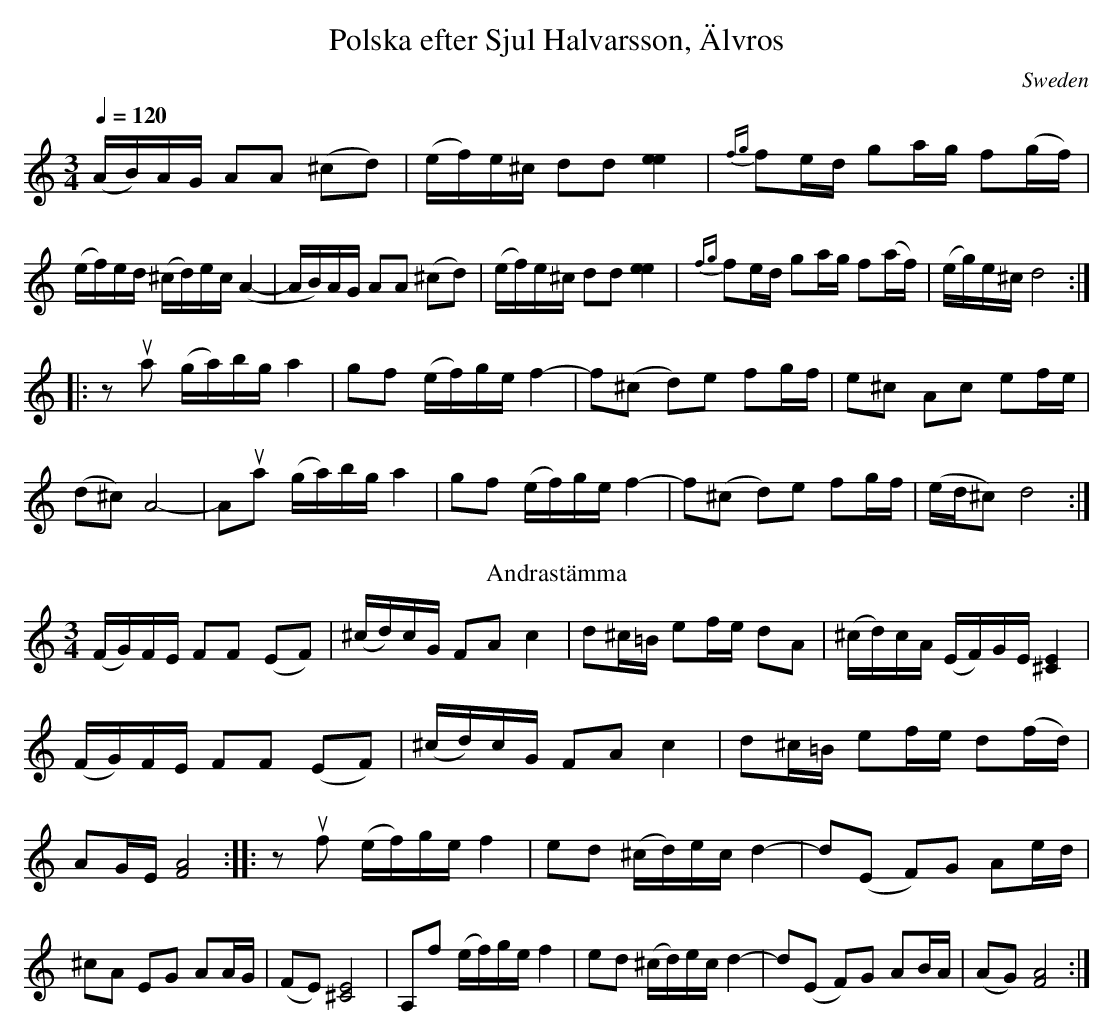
X:1
T:Polska efter Sjul Halvarsson, Älvros
O:Sweden
M:3/4
L:1/16
Q:1/4=120
K:C
(AB)AG A2A2 (^c2d2)|(ef)e^c d2d2 [e4e4]|\
{fg}f2ed g2ag f2(gf)|(ef)ed (^cd)ec (A4-|\
AB)AG A2A2 (^c2d2)|(ef)e^c d2d2 [e4e4]|\
{fg}f2ed g2ag f2(af)|(eg)e^c d8::
z2ua2 (ga)bg a4|g2f2 (ef)ge f4-|f2(^c2 d2)e2 f2gf|e2^c2 A2c2 e2fe|\
(d2^c2)A8-|A2ua2 (ga)bg a4|g2f2 (ef)ge f4-|\
f2(^c2 d2)e2 f2gf|(ed^c2) d8:|\
T:Andrastämma
(FG)FE F2F2 (E2F2)|(^cd)cG F2A2 c4|d2^c=B e2fe d2A2|\
(^cd)cA (EF)GE [^C4E4]|\
(FG)FE F2F2 (E2F2)|(^cd)cG F2A2 c4|d2^c=B e2fe d2(fd)|A2GE [F8A8]::\
z2uf2 (ef)ge f4|e2d2 (^cd)ec d4-|d2(E2 F2)G2 A2ed|^c2A2 E2G2 A2AG|\
(F2E2)[^C8E8]|\
A,2f2 (ef)ge f4|e2d2 (^cd)ec d4-|d2(E2 F2)G2 A2BA|(A2G2)[F8A8]:|
